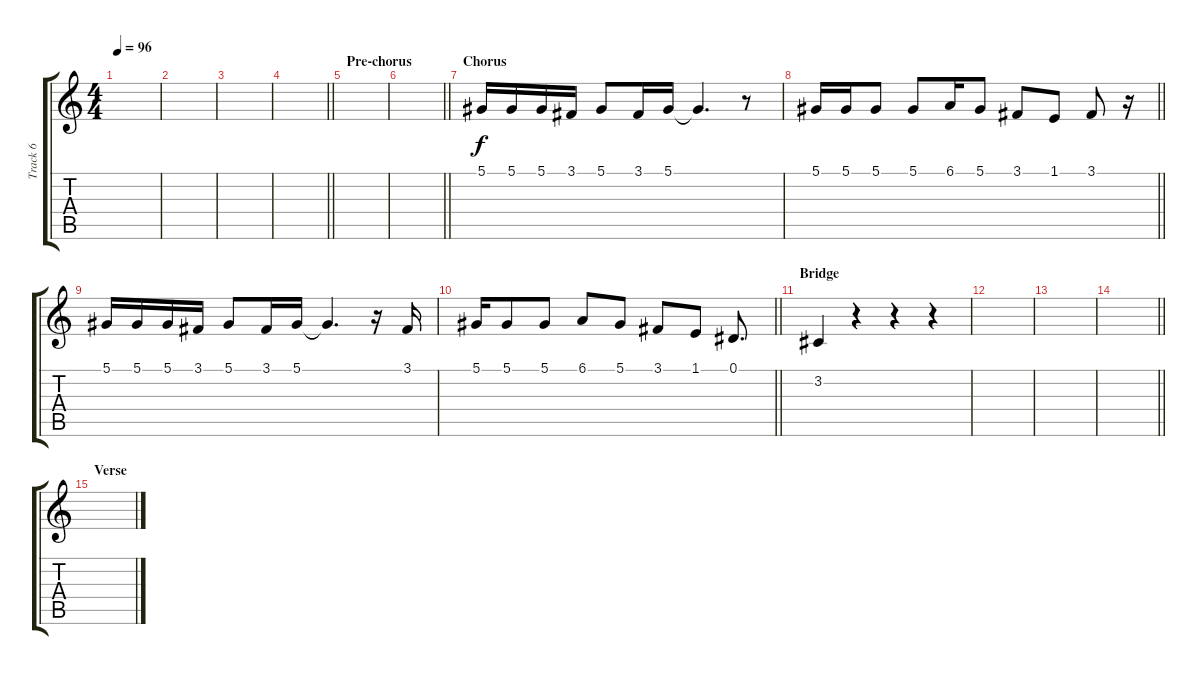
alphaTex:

\track ("Track 6" "Track 6") {instrument lead2sawtooth}
\staff {score tabs}
\tuning (Eb4 Bb3 Gb3 Db3 Ab2 Eb2) {hide}
\ts (4 4)
\tempo 96
\clef g2
\ks c
|
|
|
\barLineRight lightlight
|
\section ("" "Pre-chorus")
|
\barLineRight lightlight
|
\section ("" "Chorus")
5.1.16 5.1.16 5.1.16 3.1.16 5.1.8 3.1.16 5.1.16 5.1{t}.4{d} r.8 |
\barLineRight lightlight
5.1.16 5.1.16 5.1.8 5.1.8 6.1.16 5.1.8 3.1.8 1.1.8 3.1.8 r.16 |
5.1.16 5.1.16 5.1.16 3.1.16 5.1.8 3.1.16 5.1.16 5.1{t}.4{d} r.16 3.1.16 |
\barLineRight lightlight
5.1.16 5.1.8 5.1.8 6.1.8 5.1.8 3.1.8 1.1.8 0.1.8{d} |
\section ("" "Bridge")
3.2.4 r.4 r.4 r.4 |
|
|
\barLineRight lightlight
|
\section ("" "Verse")
